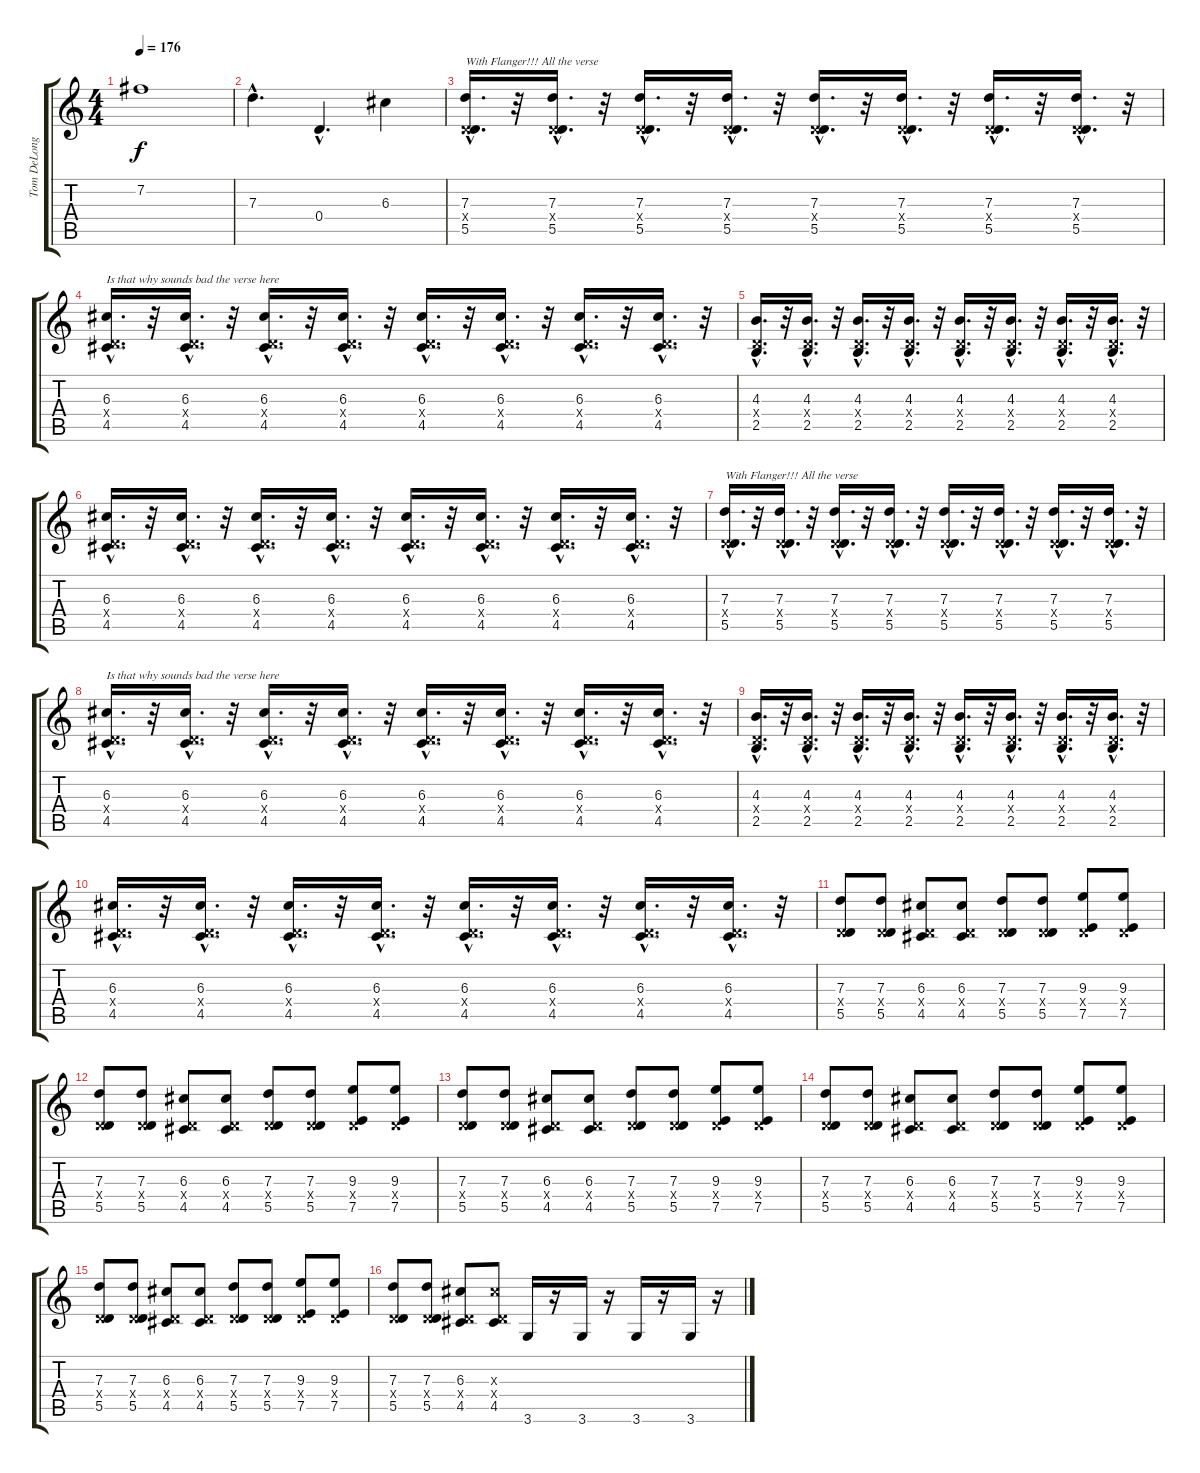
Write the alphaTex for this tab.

\track ("Tom DeLonge - Guitar" "Tom DeLong") {instrument distortionguitar}
\staff {score tabs}
\tuning (E4 B3 G3 D3 A2 E2) {hide}
\ts (4 4)
\tempo 176
\clef g2
\ks c
7.2{t}.1{dy f} |
7.3{hac}.4{d} 0.4{hac}.4{d} 6.3.4 |
(7.3{hac} 0.4{hac x} 5.5{hac}).16{d txt "With Flanger!!! All the verse" volume 10 balance 0} r.32 (7.3{hac} 0.4{hac x} 5.5{hac}).16{d} r.32 (7.3{hac} 0.4{hac x} 5.5{hac}).16{d} r.32 (7.3{hac} 0.4{hac x} 5.5{hac}).16{d} r.32 (7.3{hac} 0.4{hac x} 5.5{hac}).16{d} r.32 (7.3{hac} 0.4{hac x} 5.5{hac}).16{d} r.32 (7.3{hac} 0.4{hac x} 5.5{hac}).16{d} r.32 (7.3{hac} 0.4{hac x} 5.5{hac}).16{d} r.32 |
(6.3{hac} 0.4{hac x} 4.5{hac}).16{d txt "Is that why sounds bad the verse here"} r.32 (6.3{hac} 0.4{hac x} 4.5{hac}).16{d} r.32 (6.3{hac} 0.4{hac x} 4.5{hac}).16{d} r.32 (6.3{hac} 0.4{hac x} 4.5{hac}).16{d} r.32 (6.3{hac} 0.4{hac x} 4.5{hac}).16{d} r.32 (6.3{hac} 0.4{hac x} 4.5{hac}).16{d} r.32 (6.3{hac} 0.4{hac x} 4.5{hac}).16{d} r.32 (6.3{hac} 0.4{hac x} 4.5{hac}).16{d} r.32 |
(4.3{hac} 0.4{hac x} 2.5{hac}).16{d} r.32 (4.3{hac} 0.4{hac x} 2.5{hac}).16{d} r.32 (4.3{hac} 0.4{hac x} 2.5{hac}).16{d} r.32 (4.3{hac} 0.4{hac x} 2.5{hac}).16{d} r.32 (4.3{hac} 0.4{hac x} 2.5{hac}).16{d} r.32 (4.3{hac} 0.4{hac x} 2.5{hac}).16{d} r.32 (4.3{hac} 0.4{hac x} 2.5{hac}).16{d} r.32 (4.3{hac} 0.4{hac x} 2.5{hac}).16{d} r.32 |
(6.3{hac} 0.4{hac x} 4.5{hac}).16{d} r.32 (6.3{hac} 0.4{hac x} 4.5{hac}).16{d} r.32 (6.3{hac} 0.4{hac x} 4.5{hac}).16{d} r.32 (6.3{hac} 0.4{hac x} 4.5{hac}).16{d} r.32 (6.3{hac} 0.4{hac x} 4.5{hac}).16{d} r.32 (6.3{hac} 0.4{hac x} 4.5{hac}).16{d} r.32 (6.3{hac} 0.4{hac x} 4.5{hac}).16{d} r.32 (6.3{hac} 0.4{hac x} 4.5{hac}).16{d} r.32 |
(7.3{hac} 0.4{hac x} 5.5{hac}).16{d txt "With Flanger!!! All the verse" volume 10 balance 0} r.32 (7.3{hac} 0.4{hac x} 5.5{hac}).16{d} r.32 (7.3{hac} 0.4{hac x} 5.5{hac}).16{d} r.32 (7.3{hac} 0.4{hac x} 5.5{hac}).16{d} r.32 (7.3{hac} 0.4{hac x} 5.5{hac}).16{d} r.32 (7.3{hac} 0.4{hac x} 5.5{hac}).16{d} r.32 (7.3{hac} 0.4{hac x} 5.5{hac}).16{d} r.32 (7.3{hac} 0.4{hac x} 5.5{hac}).16{d} r.32 |
(6.3{hac} 0.4{hac x} 4.5{hac}).16{d txt "Is that why sounds bad the verse here"} r.32 (6.3{hac} 0.4{hac x} 4.5{hac}).16{d} r.32 (6.3{hac} 0.4{hac x} 4.5{hac}).16{d} r.32 (6.3{hac} 0.4{hac x} 4.5{hac}).16{d} r.32 (6.3{hac} 0.4{hac x} 4.5{hac}).16{d} r.32 (6.3{hac} 0.4{hac x} 4.5{hac}).16{d} r.32 (6.3{hac} 0.4{hac x} 4.5{hac}).16{d} r.32 (6.3{hac} 0.4{hac x} 4.5{hac}).16{d} r.32 |
(4.3{hac} 0.4{hac x} 2.5{hac}).16{d} r.32 (4.3{hac} 0.4{hac x} 2.5{hac}).16{d} r.32 (4.3{hac} 0.4{hac x} 2.5{hac}).16{d} r.32 (4.3{hac} 0.4{hac x} 2.5{hac}).16{d} r.32 (4.3{hac} 0.4{hac x} 2.5{hac}).16{d} r.32 (4.3{hac} 0.4{hac x} 2.5{hac}).16{d} r.32 (4.3{hac} 0.4{hac x} 2.5{hac}).16{d} r.32 (4.3{hac} 0.4{hac x} 2.5{hac}).16{d} r.32 |
(6.3{hac} 0.4{hac x} 4.5{hac}).16{d} r.32 (6.3{hac} 0.4{hac x} 4.5{hac}).16{d} r.32 (6.3{hac} 0.4{hac x} 4.5{hac}).16{d} r.32 (6.3{hac} 0.4{hac x} 4.5{hac}).16{d} r.32 (6.3{hac} 0.4{hac x} 4.5{hac}).16{d} r.32 (6.3{hac} 0.4{hac x} 4.5{hac}).16{d} r.32 (6.3{hac} 0.4{hac x} 4.5{hac}).16{d} r.32 (6.3{hac} 0.4{hac x} 4.5{hac}).16{d} r.32 |
(7.3 0.4{x} 5.5).8{volume 16 balance 8 instrument distortionguitar} (7.3 0.4{x} 5.5).8 (6.3 0.4{x} 4.5).8 (6.3 0.4{x} 4.5).8 (7.3 0.4{x} 5.5).8 (7.3 0.4{x} 5.5).8 (9.3 0.4{x} 7.5).8 (9.3 0.4{x} 7.5).8 |
(7.3 0.4{x} 5.5).8 (7.3 0.4{x} 5.5).8 (6.3 0.4{x} 4.5).8 (6.3 0.4{x} 4.5).8 (7.3 0.4{x} 5.5).8 (7.3 0.4{x} 5.5).8 (9.3 0.4{x} 7.5).8 (9.3 0.4{x} 7.5).8 |
(7.3 0.4{x} 5.5).8 (7.3 0.4{x} 5.5).8 (6.3 0.4{x} 4.5).8 (6.3 0.4{x} 4.5).8 (7.3 0.4{x} 5.5).8 (7.3 0.4{x} 5.5).8 (9.3 0.4{x} 7.5).8 (9.3 0.4{x} 7.5).8 |
(7.3 0.4{x} 5.5).8 (7.3 0.4{x} 5.5).8 (6.3 0.4{x} 4.5).8 (6.3 0.4{x} 4.5).8 (7.3 0.4{x} 5.5).8 (7.3 0.4{x} 5.5).8 (9.3 0.4{x} 7.5).8 (9.3 0.4{x} 7.5).8 |
(7.3 0.4{x} 5.5).8 (7.3 0.4{x} 5.5).8 (6.3 0.4{x} 4.5).8 (6.3 0.4{x} 4.5).8 (7.3 0.4{x} 5.5).8 (7.3 0.4{x} 5.5).8 (9.3 0.4{x} 7.5).8 (9.3 0.4{x} 7.5).8 |
(7.3 0.4{x} 5.5).8 (7.3 0.4{x} 5.5).8 (6.3 0.4{x} 4.5).8 (6.3{x} 0.4{x} 4.5).8 3.6.16 r.16 3.6.16 r.16 3.6.16 r.16 3.6.16 r.16
